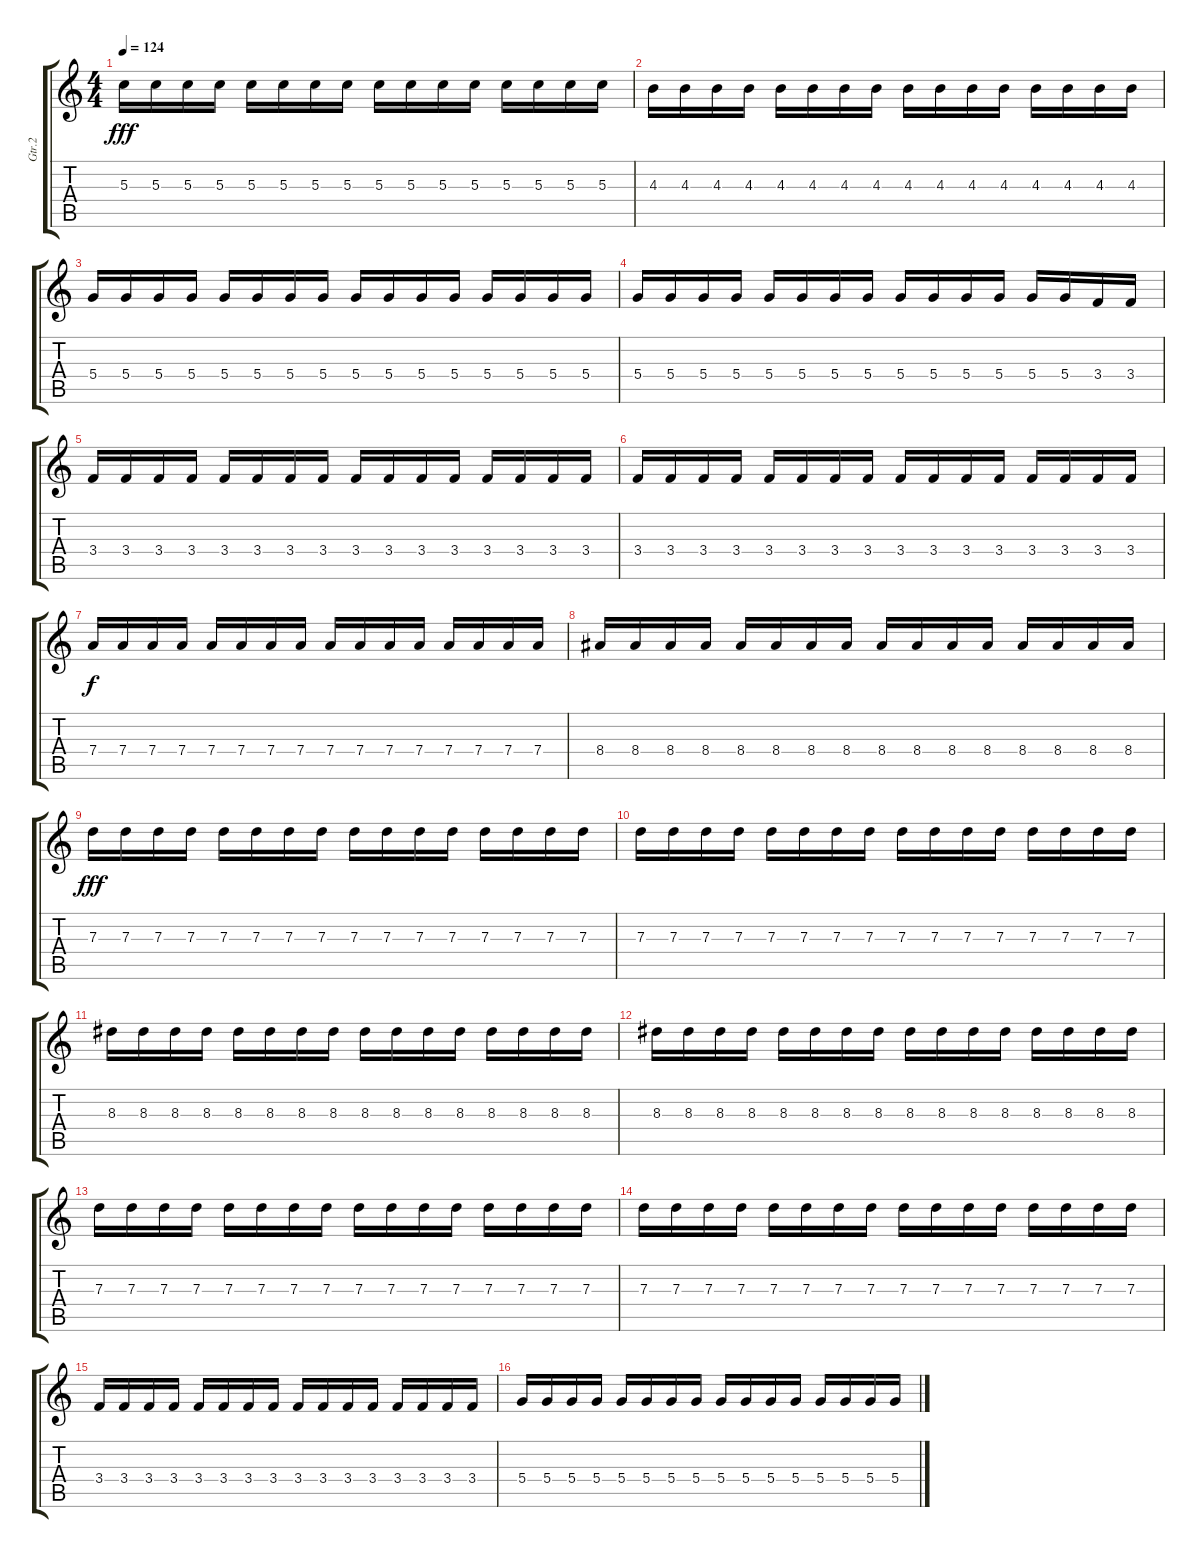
\track ("Gtr.2" "Gtr.2") {instrument electricguitarmuted}
\staff {score tabs}
\tuning (E4 B3 G3 D3 A2 E2) {hide}
\ts (4 4)
\tempo 124
\clef g2
\ks c
5.3.16{dy fff} 5.3.16 5.3.16 5.3.16 5.3.16 5.3.16 5.3.16 5.3.16 5.3.16 5.3.16 5.3.16 5.3.16 5.3.16 5.3.16 5.3.16 5.3.16 |
4.3.16 4.3.16 4.3.16 4.3.16 4.3.16 4.3.16 4.3.16 4.3.16 4.3.16 4.3.16 4.3.16 4.3.16 4.3.16 4.3.16 4.3.16 4.3.16 |
5.4.16 5.4.16 5.4.16 5.4.16 5.4.16 5.4.16 5.4.16 5.4.16 5.4.16 5.4.16 5.4.16 5.4.16 5.4.16 5.4.16 5.4.16 5.4.16 |
5.4.16 5.4.16 5.4.16 5.4.16 5.4.16 5.4.16 5.4.16 5.4.16 5.4.16 5.4.16 5.4.16 5.4.16 5.4.16 5.4.16 3.4.16 3.4.16 |
3.4.16 3.4.16 3.4.16 3.4.16 3.4.16 3.4.16 3.4.16 3.4.16 3.4.16 3.4.16 3.4.16 3.4.16 3.4.16 3.4.16 3.4.16 3.4.16 |
3.4.16 3.4.16 3.4.16 3.4.16 3.4.16 3.4.16 3.4.16 3.4.16 3.4.16 3.4.16 3.4.16 3.4.16 3.4.16 3.4.16 3.4.16 3.4.16 |
7.4.16{dy f} 7.4.16 7.4.16 7.4.16 7.4.16 7.4.16 7.4.16 7.4.16 7.4.16 7.4.16 7.4.16 7.4.16 7.4.16 7.4.16 7.4.16 7.4.16 |
8.4.16 8.4.16 8.4.16 8.4.16 8.4.16 8.4.16 8.4.16 8.4.16 8.4.16 8.4.16 8.4.16 8.4.16 8.4.16 8.4.16 8.4.16 8.4.16 |
7.3.16{dy fff} 7.3.16 7.3.16 7.3.16 7.3.16 7.3.16 7.3.16 7.3.16 7.3.16 7.3.16 7.3.16 7.3.16 7.3.16 7.3.16 7.3.16 7.3.16 |
7.3.16 7.3.16 7.3.16 7.3.16 7.3.16 7.3.16 7.3.16 7.3.16 7.3.16 7.3.16 7.3.16 7.3.16 7.3.16 7.3.16 7.3.16 7.3.16 |
8.3.16 8.3.16 8.3.16 8.3.16 8.3.16 8.3.16 8.3.16 8.3.16 8.3.16 8.3.16 8.3.16 8.3.16 8.3.16 8.3.16 8.3.16 8.3.16 |
8.3.16 8.3.16 8.3.16 8.3.16 8.3.16 8.3.16 8.3.16 8.3.16 8.3.16 8.3.16 8.3.16 8.3.16 8.3.16 8.3.16 8.3.16 8.3.16 |
7.3.16 7.3.16 7.3.16 7.3.16 7.3.16 7.3.16 7.3.16 7.3.16 7.3.16 7.3.16 7.3.16 7.3.16 7.3.16 7.3.16 7.3.16 7.3.16 |
7.3.16 7.3.16 7.3.16 7.3.16 7.3.16 7.3.16 7.3.16 7.3.16 7.3.16 7.3.16 7.3.16 7.3.16 7.3.16 7.3.16 7.3.16 7.3.16 |
3.4.16 3.4.16 3.4.16 3.4.16 3.4.16 3.4.16 3.4.16 3.4.16 3.4.16 3.4.16 3.4.16 3.4.16 3.4.16 3.4.16 3.4.16 3.4.16 |
5.4.16 5.4.16 5.4.16 5.4.16 5.4.16 5.4.16 5.4.16 5.4.16 5.4.16 5.4.16 5.4.16 5.4.16 5.4.16 5.4.16 5.4.16 5.4.16
